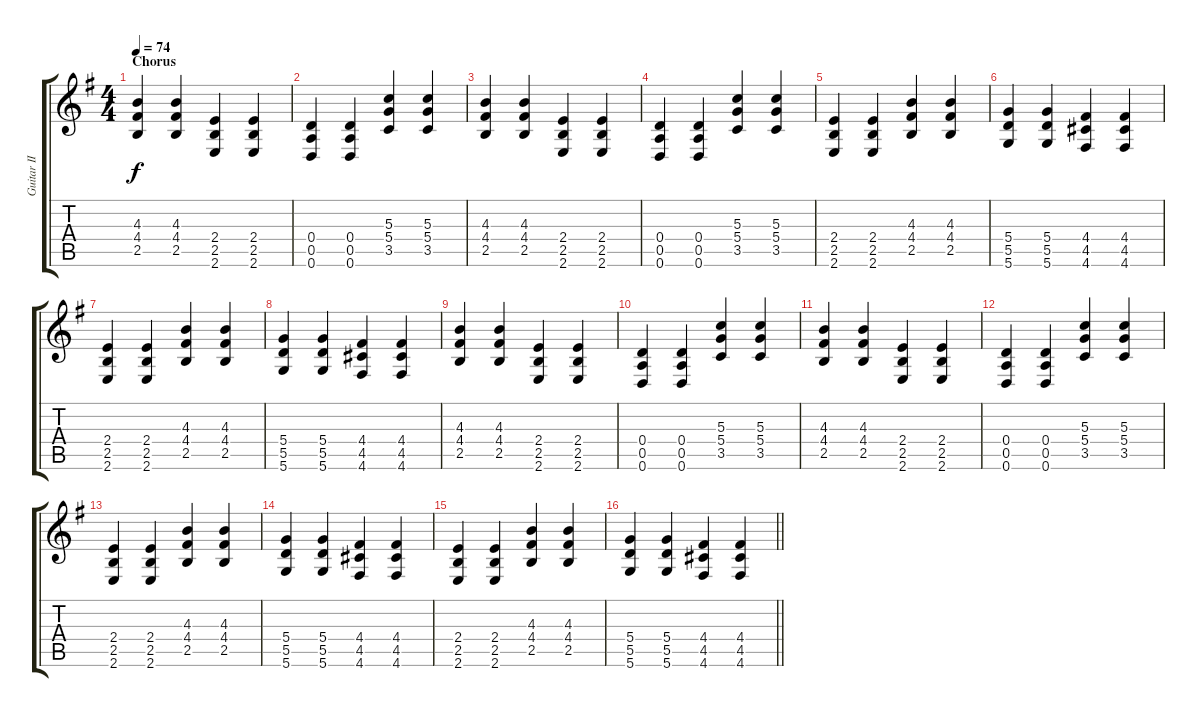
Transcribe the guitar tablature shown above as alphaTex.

\track ("Guitar II" "Guitar II") {instrument distortionguitar}
\staff {score tabs}
\tuning (E4 B3 G3 D3 A2 D2) {hide}
\ts (4 4)
\section ("" "Chorus")
\tempo 74
\clef g2
\ks eminor
(4.3 4.4 2.5).4{dy f} (4.3 4.4 2.5).4 (2.4 2.5 2.6).4 (2.4 2.5 2.6).4 |
(0.4 0.5 0.6).4 (0.4 0.5 0.6).4 (5.3 5.4 3.5).4 (5.3 5.4 3.5).4 |
(4.3 4.4 2.5).4 (4.3 4.4 2.5).4 (2.4 2.5 2.6).4 (2.4 2.5 2.6).4 |
(0.4 0.5 0.6).4 (0.4 0.5 0.6).4 (5.3 5.4 3.5).4 (5.3 5.4 3.5).4 |
(2.4 2.5 2.6).4 (2.4 2.5 2.6).4 (4.3 4.4 2.5).4 (4.3 4.4 2.5).4 |
(5.4 5.5 5.6).4 (5.4 5.5 5.6).4 (4.4 4.5 4.6).4 (4.4 4.5 4.6).4 |
(2.4 2.5 2.6).4 (2.4 2.5 2.6).4 (4.3 4.4 2.5).4 (4.3 4.4 2.5).4 |
(5.4 5.5 5.6).4 (5.4 5.5 5.6).4 (4.4 4.5 4.6).4 (4.4 4.5 4.6).4 |
(4.3 4.4 2.5).4 (4.3 4.4 2.5).4 (2.4 2.5 2.6).4 (2.4 2.5 2.6).4 |
(0.4 0.5 0.6).4 (0.4 0.5 0.6).4 (5.3 5.4 3.5).4 (5.3 5.4 3.5).4 |
(4.3 4.4 2.5).4 (4.3 4.4 2.5).4 (2.4 2.5 2.6).4 (2.4 2.5 2.6).4 |
(0.4 0.5 0.6).4 (0.4 0.5 0.6).4 (5.3 5.4 3.5).4 (5.3 5.4 3.5).4 |
(2.4 2.5 2.6).4 (2.4 2.5 2.6).4 (4.3 4.4 2.5).4 (4.3 4.4 2.5).4 |
(5.4 5.5 5.6).4 (5.4 5.5 5.6).4 (4.4 4.5 4.6).4 (4.4 4.5 4.6).4 |
(2.4 2.5 2.6).4 (2.4 2.5 2.6).4 (4.3 4.4 2.5).4 (4.3 4.4 2.5).4 |
\barLineRight lightlight
(5.4 5.5 5.6).4 (5.4 5.5 5.6).4 (4.4 4.5 4.6).4 (4.4 4.5 4.6).4
